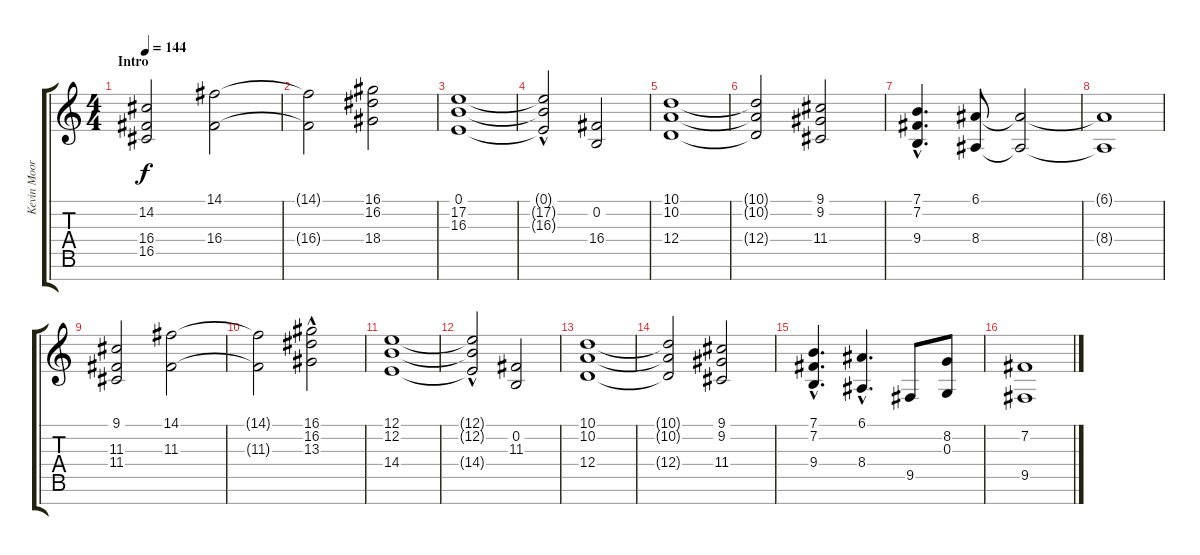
\track ("Kevin Moore - keyboards" "Kevin Moor") {instrument stringensemble1}
\staff {score tabs}
\tuning (E4 B3 G3 D3 A2 E2 B1) {hide}
\ts (4 4)
\section ("" "Intro")
\tempo 144
\clef g2
\ks c
(14.2 16.4 16.5).2{dy f instrument stringensemble1} (14.1 16.4).2 |
(14.1{t} 16.4{t}).2 (16.1 16.2 18.4).2 |
(0.1 17.2 16.3).1 |
(0.1{t} 17.2{t} 16.3{hac t}).2 (0.2 16.4).2 |
(10.1 10.2 12.4).1 |
(10.1{t} 10.2{t} 12.4{t}).2 (9.1 9.2 11.4).2 |
(7.1{hac} 7.2 9.4{hac}).4{d} (6.1 8.4).8 (6.1{t} 8.4{t}).2 |
(6.1{t} 8.4{t}).1 |
(9.1 11.3 11.4).2 (14.1 11.3).2 |
(14.1{t} 11.3{t}).2 (16.1 16.2{hac} 13.3).2 |
(12.1 12.2 14.4).1 |
(12.1{t} 12.2{hac t} 14.4{t}).2 (0.2 11.3).2 |
(10.1 10.2 12.4).1 |
(10.1{t} 10.2{t} 12.4{t}).2 (9.1 9.2 11.4).2 |
(7.1{hac} 7.2{hac} 9.4{hac}).4{d} (6.1{hac} 8.4{hac}).4{d} 9.5.8 (8.2 0.3).8 |
(7.2 9.5).1
